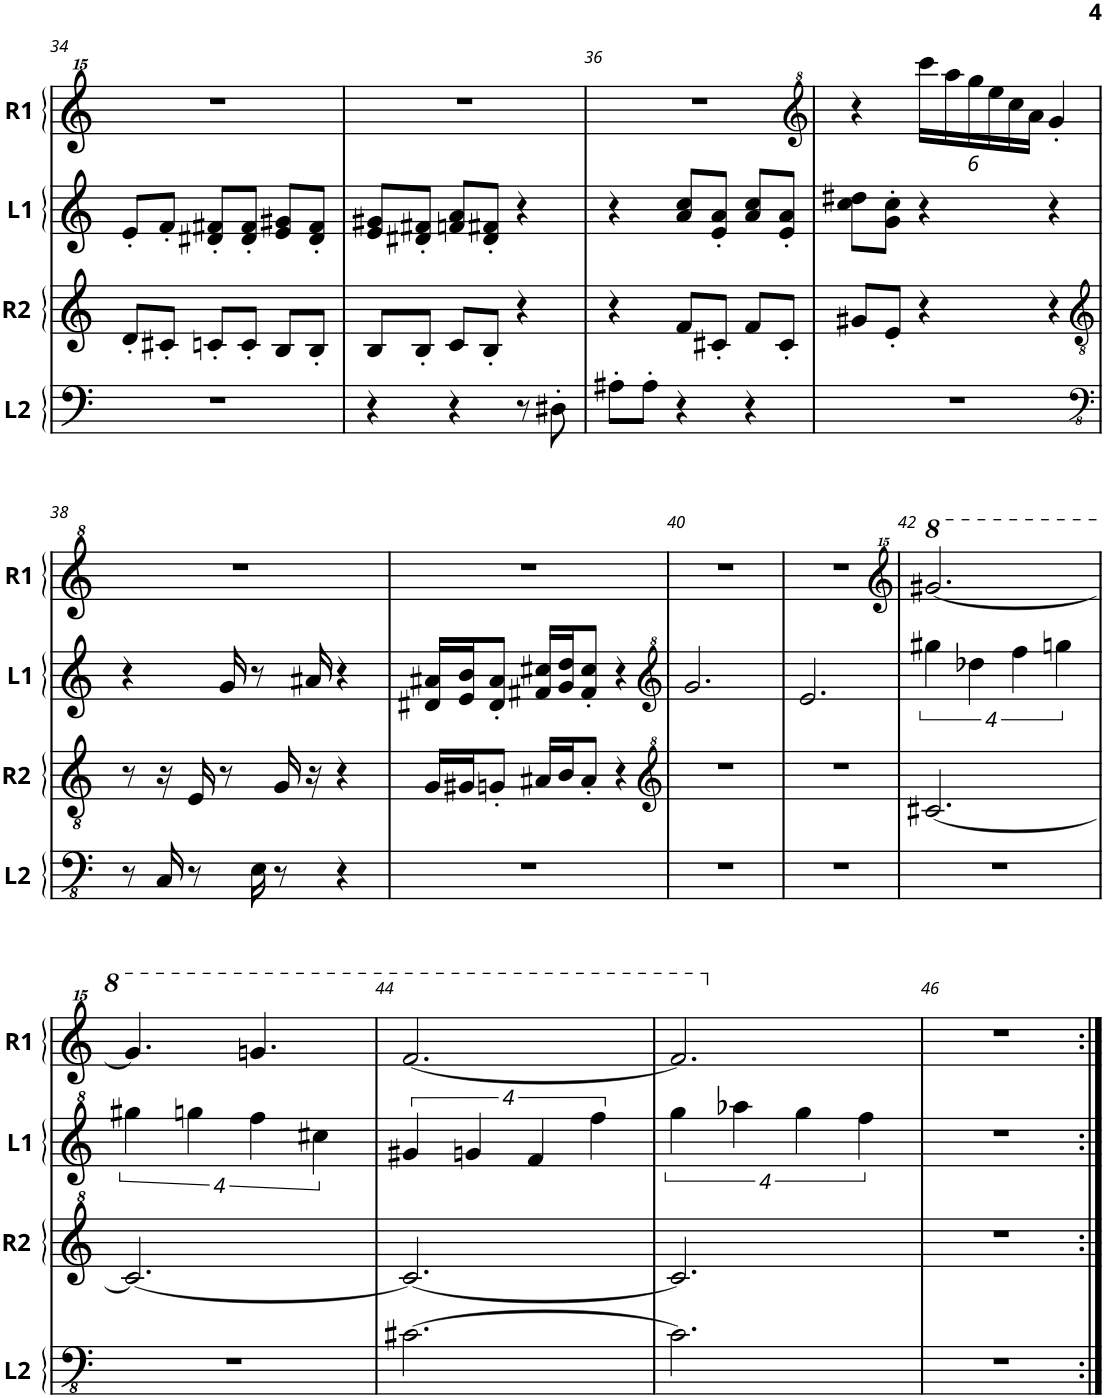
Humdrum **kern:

**kern	**kern	**kern	**kern
*part4	*part3	*part2	*part1
*staff4	*staff3	*staff2	*staff1
*I"Left 2	*I"Right 2	*I"Left 1	*I"Right 1
*I'L2	*I'R2	*I'L1	*I'R1
!!LO:PB:g=z
*clefF4	*clefG2	*clefG2	*clefG^^2
*k[]	*k[]	*k[]	*k[]
*M3/4	*M3/4	*M3/4	*M3/4
=34	=34	=34	=34
2.r	8d'/L	8e'/L	2.r
.	8c#X'/J	8f'/J	.
.	8cn'/L	8d#X/' 8f#X/'L	.
.	8c'/J	8d#/' 8f#/'J	.
.	8B/L	8e/ 8g#X/L	.
.	8B'/J	8d#/' 8f#/'J	.
=35	=35	=35	=35
4r	8B/L	8e/ 8g#X/L	2.r
.	8B'/J	8d#X/' 8f#X/'J	.
4r	8c/L	8fn/ 8a/L	.
.	8B'/J	8d#/' 8f#X/'J	.
8r	4r	4r	.
8D#X'\	.	.	.
=36	=36	=36	=36
8A#X'\L	4r	4r	2.r
8A#'\J	.	.	.
4r	8f/L	8a/ 8cc/L	.
.	8c#X'/J	8e/' 8a/'J	.
4r	8f/L	8a/ 8cc/L	.
.	8c#'/J	8e/' 8a/'J	.
=37	=37	=37	=37
*	*	*	*clefG^2
2.r	8g#X/L	8cc\ 8dd#X\L	4r
.	8e'/J	8g\' 8cc\'J	.
*	*	*	*Xbrackettup
.	4r	4r	24cccc\LL
.	.	.	24aaa\
.	.	.	24ggg\
.	.	.	24eee\
.	.	.	24ccc\
.	.	.	24aa\JJ
.	4r	4r	4gg'/
!!LO:LB:g=z
=38	=38	=38	=38
*clefFv4	*clefGv2	*	*
8r	8r	4r	2.r
16CC/	16r	.	.
8r	16E/	.	.
.	8r	16g/	.
16EE\	.	8r	.
8r	16G/	.	.
.	16r	16a#X/	.
4r	4r	4r	.
=39	=39	=39	=39
2.r	16G/LL	16d#X/ 16a#X/LL	2.r
.	16G#X/J	16e/ 16b/J	.
.	8Gn'/J	8d#/' 8a#/'J	.
.	16A#X/LL	16f#X/ 16cc#X/LL	.
.	16B/J	16g/ 16dd/J	.
.	8A#'/J	8f#/' 8cc#/'J	.
.	4r	4r	.
=40	=40	=40	=40
*	*clefG^2	*clefG^2	*
2.r	2.r	2.gg/	2.r
=41	=41	=41	=41
2.r	2.r	2.ee/	2.r
=42	=42	=42	=42
*	*	*	*clefG^^2
*	*	*	*8va
2.r	[2.cc#X/	16%3ggg#X\	[2.gggg#X/
.	.	16%3ddd-X\	.
.	.	16%3fff\	.
.	.	16%3gggn\	.
!!LO:LB:g=z
=43	=43	=43	=43
2.r	2.cc#/_	16%3ggg#X\	4.gggg#/]
.	.	16%3gggn\	.
.	.	16%3fff\	4.ggggn/
.	.	16%3ccc#X\	.
=44	=44	=44	=44
[2.C#X\	2.cc#/_	16%3gg#X/	[2.ffff/
.	.	16%3ggn/	.
.	.	16%3ff/	.
.	.	16%3fff\	.
=45	=45	=45	=45
2.C#\]	2.cc#/]	16%3ggg\	2.ffff/]
.	.	16%3aaa-X\	.
.	.	16%3ggg\	.
.	.	16%3fff\	.
=46	=46	=46	=46
*	*	*	*X8va
2.r	2.r	2.r	2.r
=:|!	=:|!	=:|!	=:|!
*-	*-	*-	*-
